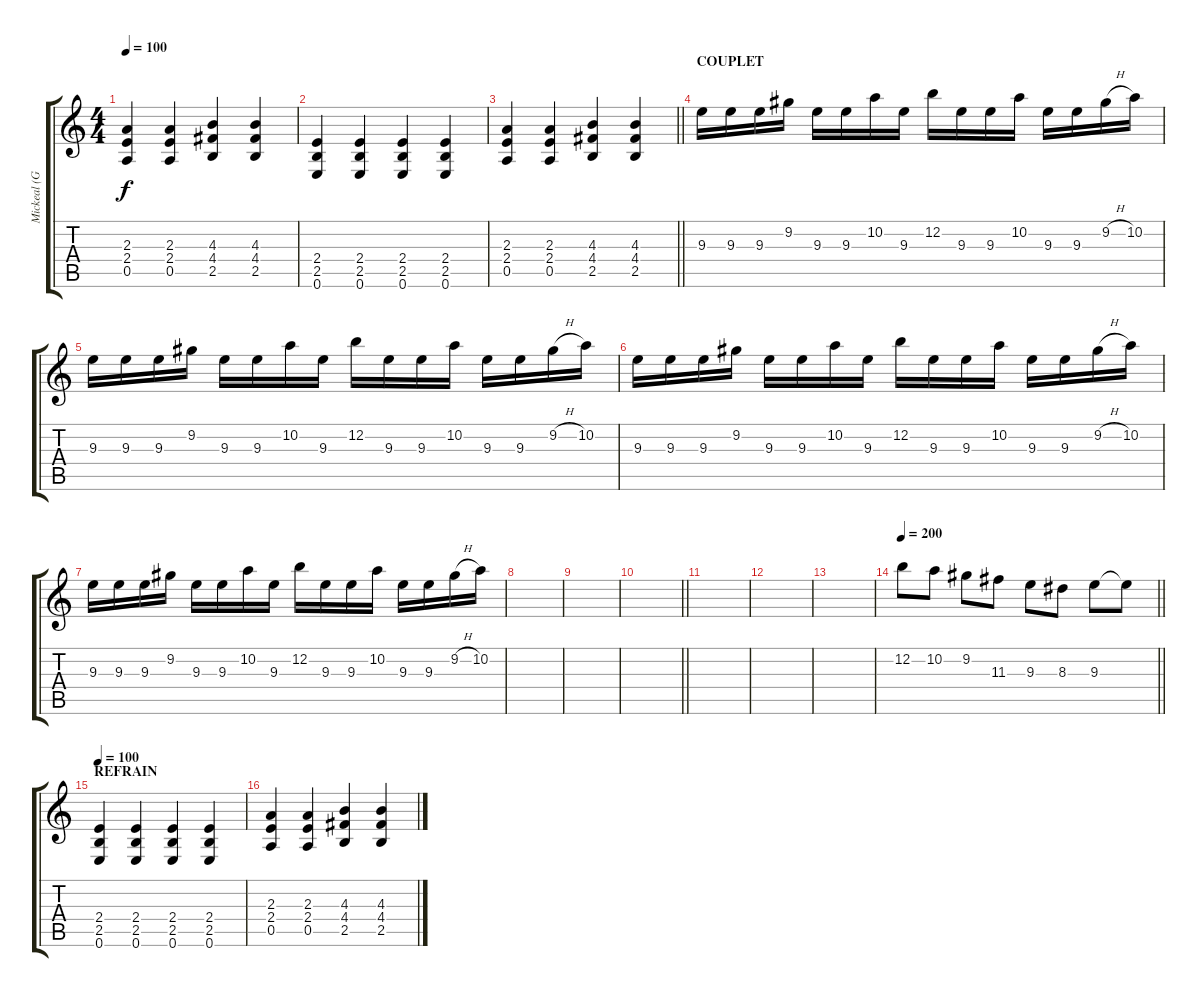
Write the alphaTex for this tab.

\track ("Mickeal (Guitare_01)" "Mickeal (G") {instrument overdrivenguitar}
\staff {score tabs}
\tuning (E4 B3 G3 D3 A2 E2) {hide}
\ts (4 4)
\tempo 100
\clef g2
\ks c
(2.3 2.4 0.5).4{dy f} (2.3 2.4 0.5).4 (4.3 4.4 2.5).4 (4.3 4.4 2.5).4 |
(2.4 2.5 0.6).4 (2.4 2.5 0.6).4 (2.4 2.5 0.6).4 (2.4 2.5 0.6).4 |
\barLineRight lightlight
(2.3 2.4 0.5).4 (2.3 2.4 0.5).4 (4.3 4.4 2.5).4 (4.3 4.4 2.5).4 |
\section ("" "COUPLET")
9.3.16 9.3.16 9.3.16 9.2.16 9.3.16 9.3.16 10.2.16 9.3.16 12.2.16 9.3.16 9.3.16 10.2.16 9.3.16 9.3.16 9.2{h}.16 10.2.16 |
9.3.16 9.3.16 9.3.16 9.2.16 9.3.16 9.3.16 10.2.16 9.3.16 12.2.16 9.3.16 9.3.16 10.2.16 9.3.16 9.3.16 9.2{h}.16 10.2.16 |
9.3.16 9.3.16 9.3.16 9.2.16 9.3.16 9.3.16 10.2.16 9.3.16 12.2.16 9.3.16 9.3.16 10.2.16 9.3.16 9.3.16 9.2{h}.16 10.2.16 |
9.3.16 9.3.16 9.3.16 9.2.16 9.3.16 9.3.16 10.2.16 9.3.16 12.2.16 9.3.16 9.3.16 10.2.16 9.3.16 9.3.16 9.2{h}.16 10.2.16 |
|
|
\barLineRight lightlight
|
|
|
|
\tempo 200
\barLineRight lightlight
12.2.8 10.2.8 9.2.8 11.3.8 9.3.8 8.3.8 9.3.8 9.3{t}.8 |
\section ("" "REFRAIN")
\tempo 100
(2.4 2.5 0.6).4 (2.4 2.5 0.6).4 (2.4 2.5 0.6).4 (2.4 2.5 0.6).4 |
(2.3 2.4 0.5).4 (2.3 2.4 0.5).4 (4.3 4.4 2.5).4 (4.3 4.4 2.5).4
